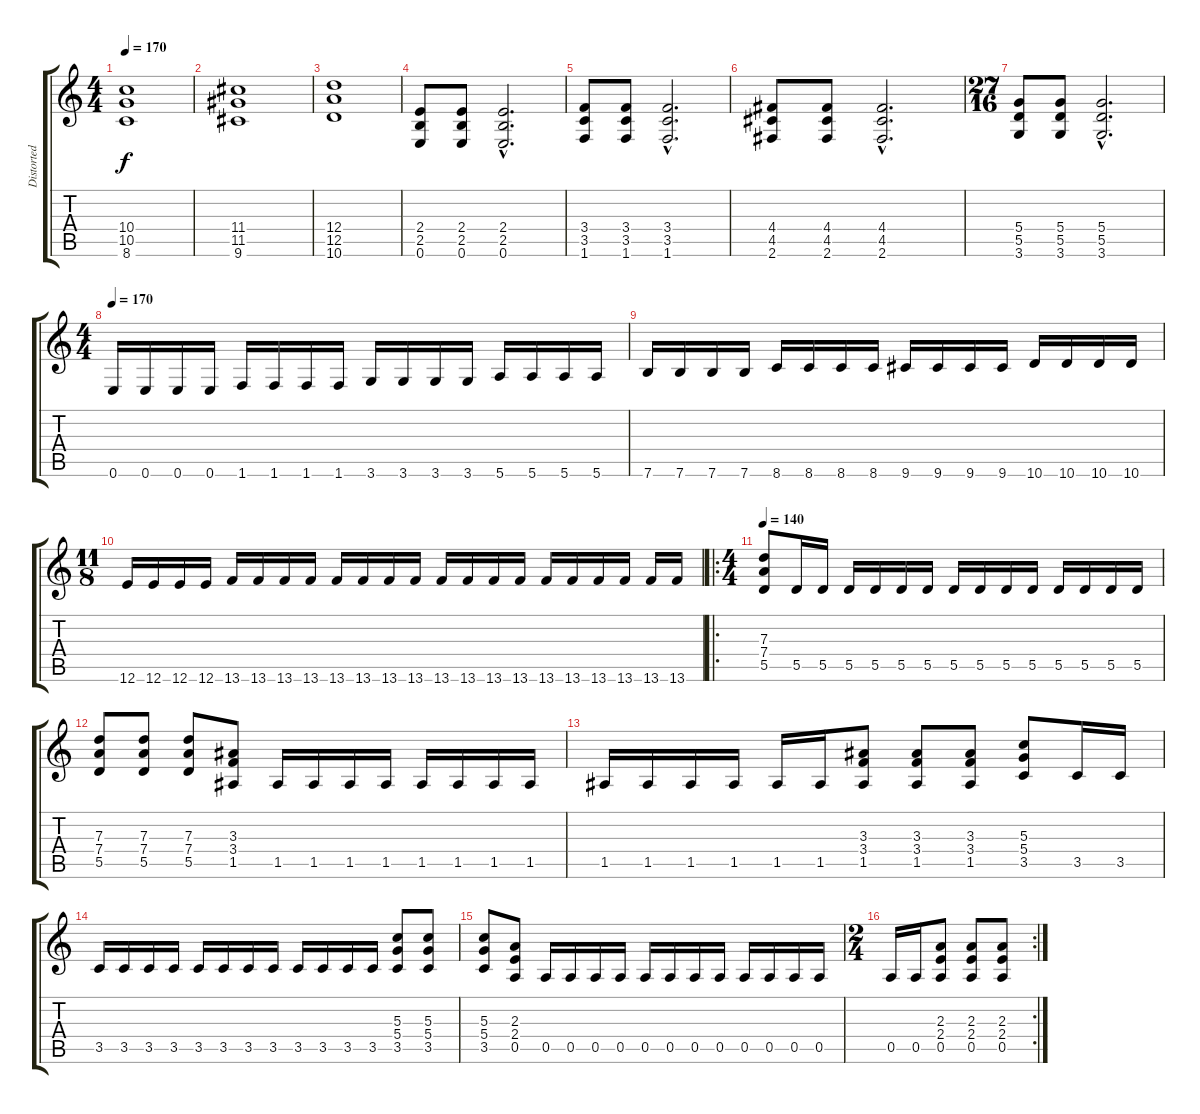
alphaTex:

\track ("Distorted Rhytm" "Distorted ") {instrument distortionguitar}
\staff {score tabs}
\tuning (E4 B3 G3 D3 A2 E2) {hide}
\ts (4 4)
\tempo 170
\clef g2
\ks c
(10.4 10.5 8.6).1{dy f} |
(11.4 11.5 9.6).1 |
(12.4 12.5 10.6).1 |
(2.4 2.5 0.6).8 (2.4 2.5 0.6).8 (2.4{hac} 2.5{hac} 0.6{hac}).2{d} |
(3.4 3.5 1.6).8 (3.4 3.5 1.6).8 (3.4{hac} 3.5{hac} 1.6{hac}).2{d} |
(4.4 4.5 2.6).8 (4.4 4.5 2.6).8 (4.4{hac} 4.5{hac} 2.6{hac}).2{d} |
\ts (27 16)
(5.4 5.5 3.6).8 (5.4 5.5 3.6).8 (5.4{hac} 5.5{hac} 3.6{hac}).2{d} |
\ts (4 4)
\tempo 170
0.6.16 0.6.16 0.6.16 0.6.16 1.6.16 1.6.16 1.6.16 1.6.16 3.6.16 3.6.16 3.6.16 3.6.16 5.6.16 5.6.16 5.6.16 5.6.16 |
7.6.16 7.6.16 7.6.16 7.6.16 8.6.16 8.6.16 8.6.16 8.6.16 9.6.16 9.6.16 9.6.16 9.6.16 10.6.16 10.6.16 10.6.16 10.6.16 |
\ts (11 8)
12.6.16 12.6.16 12.6.16 12.6.16 13.6.16 13.6.16 13.6.16 13.6.16 13.6.16 13.6.16 13.6.16 13.6.16 13.6.16 13.6.16 13.6.16 13.6.16 13.6.16 13.6.16 13.6.16 13.6.16 13.6.16 13.6.16 |
\ro
\ts (4 4)
\tempo 140
(7.3 7.4 5.5).8 5.5.16 5.5.16 5.5.16 5.5.16 5.5.16 5.5.16 5.5.16 5.5.16 5.5.16 5.5.16 5.5.16 5.5.16 5.5.16 5.5.16 |
(7.3 7.4 5.5).8 (7.3 7.4 5.5).8 (7.3 7.4 5.5).8 (3.3 3.4 1.5).8 1.5.16 1.5.16 1.5.16 1.5.16 1.5.16 1.5.16 1.5.16 1.5.16 |
1.5.16 1.5.16 1.5.16 1.5.16 1.5.16 1.5.16 (3.3 3.4 1.5).8 (3.3 3.4 1.5).8 (3.3 3.4 1.5).8 (5.3 5.4 3.5).8 3.5.16 3.5.16 |
3.5.16 3.5.16 3.5.16 3.5.16 3.5.16 3.5.16 3.5.16 3.5.16 3.5.16 3.5.16 3.5.16 3.5.16 (5.3 5.4 3.5).8 (5.3 5.4 3.5).8 |
(5.3 5.4 3.5).8 (2.3 2.4 0.5).8 0.5.16 0.5.16 0.5.16 0.5.16 0.5.16 0.5.16 0.5.16 0.5.16 0.5.16 0.5.16 0.5.16 0.5.16 |
\rc 2
\ts (2 4)
0.5.16 0.5.16 (2.3 2.4 0.5).8 (2.3 2.4 0.5).8 (2.3 2.4 0.5).8
